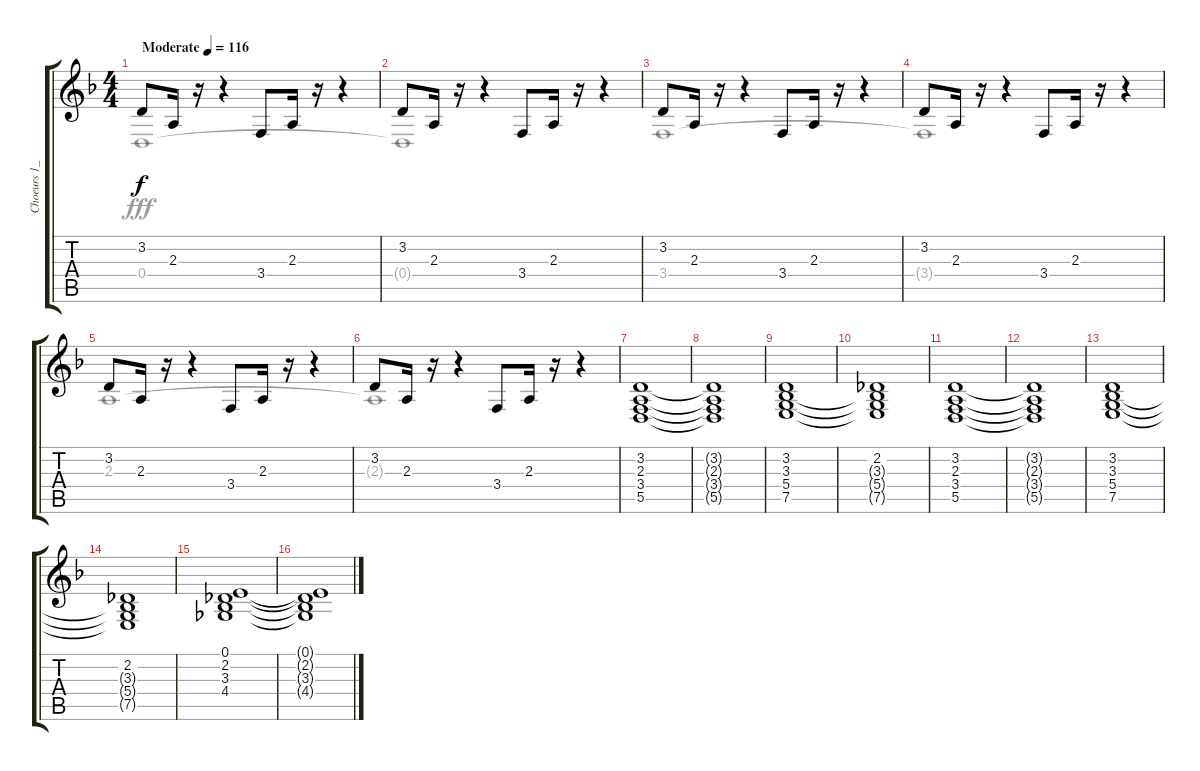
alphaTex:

\track ("Choeurs 1_1" "Choeurs 1_") {instrument pad4choir}
\staff {score tabs}
\tuning (E4 B3 G3 D3 A2 E2) {hide}
\voice
\ts (4 4)
\tempo (116 "Moderate")
\clef g2
\ks f
3.2.8{dy f instrument pad4choir} 2.3.16 r.16 r.4 3.4.8 2.3.16 r.16 r.4 |
3.2.8 2.3.16 r.16 r.4 3.4.8 2.3.16 r.16 r.4 |
3.2.8 2.3.16 r.16 r.4 3.4.8 2.3.16 r.16 r.4 |
3.2.8 2.3.16 r.16 r.4 3.4.8 2.3.16 r.16 r.4 |
3.2.8 2.3.16 r.16 r.4 3.4.8 2.3.16 r.16 r.4 |
3.2.8 2.3.16 r.16 r.4 3.4.8 2.3.16 r.16 r.4 |
(3.2 2.3 3.4 5.5).1 |
(3.2{t} 2.3{t} 3.4{t} 5.5{t}).1 |
(3.2 3.3 5.4 7.5).1 |
(2.2 3.3{t} 5.4{t} 7.5{t}).1 |
(3.2 2.3 3.4 5.5).1 |
(3.2{t} 2.3{t} 3.4{t} 5.5{t}).1 |
(3.2 3.3 5.4 7.5).1 |
(2.2 3.3{t} 5.4{t} 7.5{t}).1 |
(0.1 2.2 3.3 4.4).1 |
(0.1{t} 2.2{t} 3.3{t} 4.4{t}).1
\voice
\clef g2
\ottava regular
\simile none
\ks f
0.4.1{dy fff} |
0.4{t}.1 |
3.4.1 |
3.4{t}.1 |
2.3.1 |
2.3{t}.1 |
|
|
|
|
|
|
|
|
|
